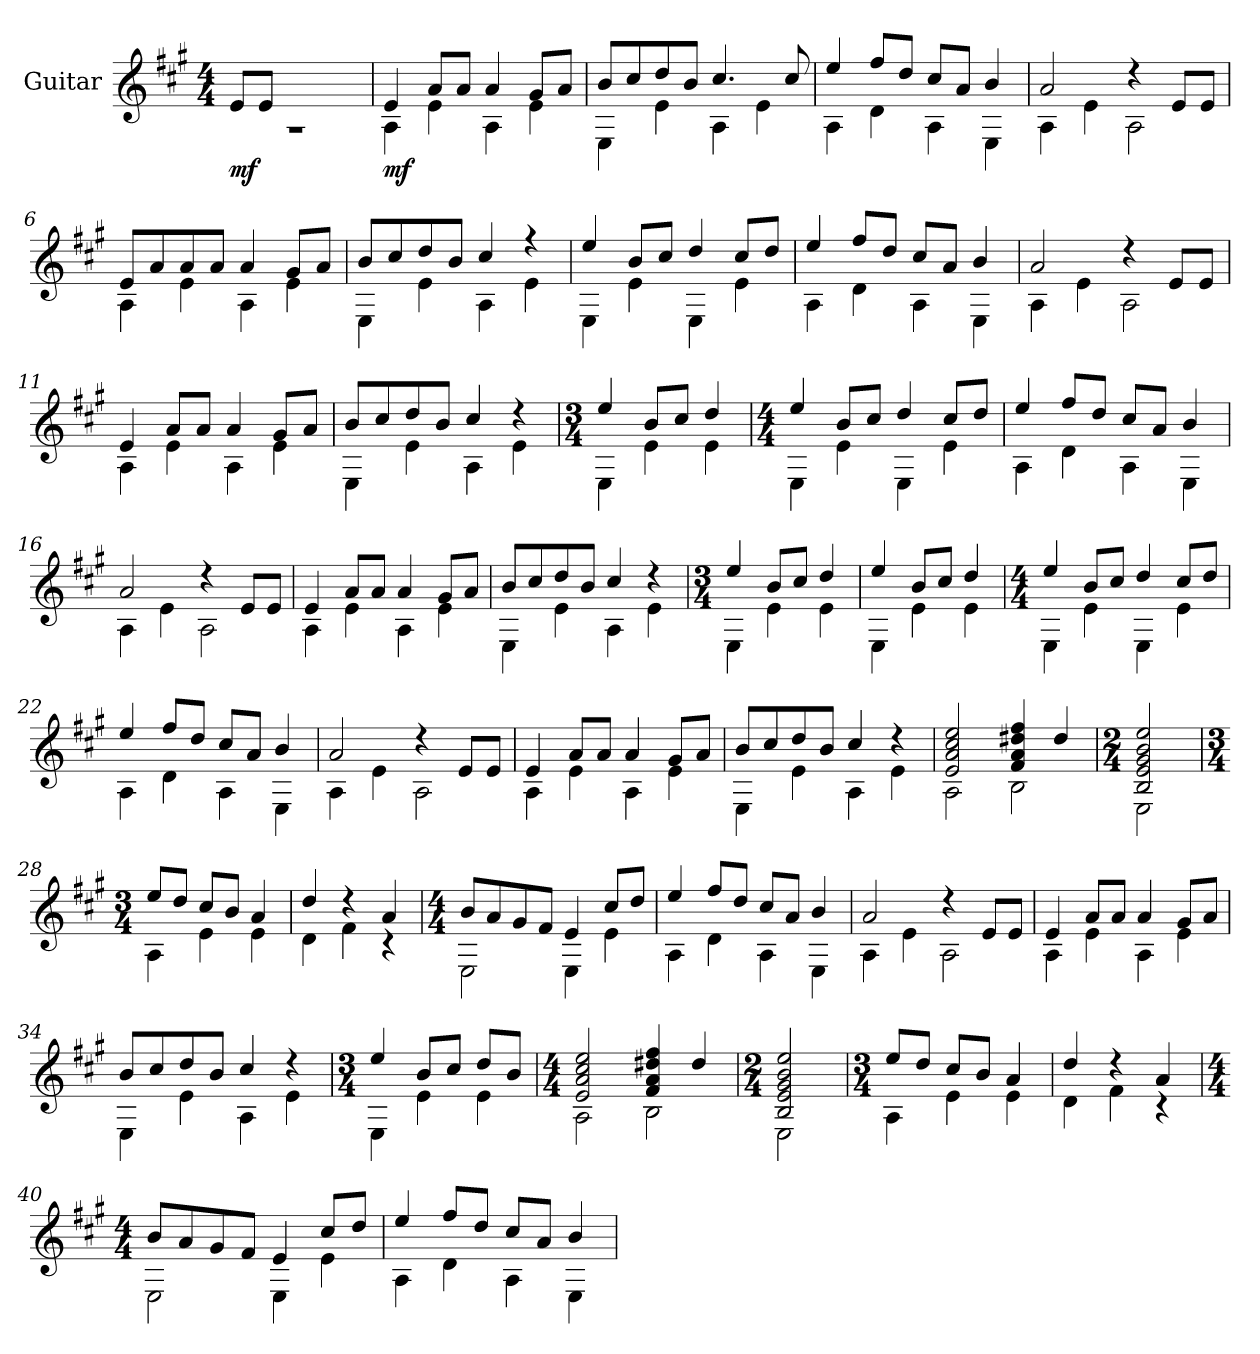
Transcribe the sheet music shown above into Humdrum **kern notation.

**kern	**dynam
*part1	*part1
*staff1	*staff1
*I"Guitar	*
*I'Guit.	*
*clefG2	*
*ITrd7c12	*
*k[f#c#g#]	*
*M4/4	*
*MM120	*
=1	=1
*^	*
!	!	!LO:DY:b
8E/L	1r	mf
8E/J	.	.
2.ryy	.	.
=2	=2	=2
!	!	!LO:DY:b
4E/	4AA\	mf
8A/L	4E\	.
8A/J	.	.
4A/	4AA\	.
8G#/L	4E\	.
8A/J	.	.
=3	=3	=3
8B/L	4EE\	.
8c#/	.	.
8d/	4E\	.
8B/J	.	.
4.c#/	4AA\	.
.	4E\	.
8c#/	.	.
=4	=4	=4
4e/	4AA\	.
8f#/L	4D\	.
8d/J	.	.
8c#/L	4AA\	.
8A/J	.	.
4B/	4EE\	.
!!LO:LB:g=z	!!
=5	=5	=5
2A/	4AA\	.
.	4E\	.
4r	2AA\	.
8E/L	.	.
8E/J	.	.
=6	=6	=6
8E/L	4AA\	.
8A/	.	.
8A/	4E\	.
8A/J	.	.
4A/	4AA\	.
8G#/L	4E\	.
8A/J	.	.
=7	=7	=7
8B/L	4EE\	.
8c#/	.	.
8d/	4E\	.
8B/J	.	.
4c#/	4AA\	.
4r	4E\	.
=8	=8	=8
4e/	4EE\	.
8B/L	4E\	.
8c#/J	.	.
4d/	4EE\	.
8c#/L	4E\	.
8d/J	.	.
!!LO:LB:g=z	!!
=9	=9	=9
4e/	4AA\	.
8f#/L	4D\	.
8d/J	.	.
8c#/L	4AA\	.
8A/J	.	.
4B/	4EE\	.
=10	=10	=10
2A/	4AA\	.
.	4E\	.
4r	2AA\	.
8E/L	.	.
8E/J	.	.
=11	=11	=11
4E/	4AA\	.
8A/L	4E\	.
8A/J	.	.
4A/	4AA\	.
8G#/L	4E\	.
8A/J	.	.
=12	=12	=12
8B/L	4EE\	.
8c#/	.	.
8d/	4E\	.
8B/J	.	.
4c#/	4AA\	.
4r	4E\	.
!!LO:LB:g=z	!!
=13	=13	=13
*M3/4	*	*
4e/	4EE\	.
8B/L	4E\	.
8c#/J	.	.
4d/	4E\	.
=14	=14	=14
*M4/4	*	*
4e/	4EE\	.
8B/L	4E\	.
8c#/J	.	.
4d/	4EE\	.
8c#/L	4E\	.
8d/J	.	.
=15	=15	=15
4e/	4AA\	.
8f#/L	4D\	.
8d/J	.	.
8c#/L	4AA\	.
8A/J	.	.
4B/	4EE\	.
=16	=16	=16
2A/	4AA\	.
.	4E\	.
4r	2AA\	.
8E/L	.	.
8E/J	.	.
!!LO:PB:g=z	!!
=17	=17	=17
4E/	4AA\	.
8A/L	4E\	.
8A/J	.	.
4A/	4AA\	.
8G#/L	4E\	.
8A/J	.	.
=18	=18	=18
8B/L	4EE\	.
8c#/	.	.
8d/	4E\	.
8B/J	.	.
4c#/	4AA\	.
4r	4E\	.
=19	=19	=19
*M3/4	*	*
4e/	4EE\	.
8B/L	4E\	.
8c#/J	.	.
4d/	4E\	.
=20	=20	=20
4e/	4EE\	.
8B/L	4E\	.
8c#/J	.	.
4d/	4E\	.
!!LO:LB:g=z	!!
=21	=21	=21
*M4/4	*	*
4e/	4EE\	.
8B/L	4E\	.
8c#/J	.	.
4d/	4EE\	.
8c#/L	4E\	.
8d/J	.	.
=22	=22	=22
4e/	4AA\	.
8f#/L	4D\	.
8d/J	.	.
8c#/L	4AA\	.
8A/J	.	.
4B/	4EE\	.
=23	=23	=23
2A/	4AA\	.
.	4E\	.
4r	2AA\	.
8E/L	.	.
8E/J	.	.
=24	=24	=24
4E/	4AA\	.
8A/L	4E\	.
8A/J	.	.
4A/	4AA\	.
8G#/L	4E\	.
8A/J	.	.
!!LO:LB:g=z	!!
=25	=25	=25
8B/L	4EE\	.
8c#/	.	.
8d/	4E\	.
8B/J	.	.
4c#/	4AA\	.
4r	4E\	.
=26	=26	=26
2E/ 2A/ 2c#/ 2e/	2AA\	.
4F#/ 4A/ 4d#X/ 4f#/	2BB\	.
4d#/	.	.
=27	=27	=27
*M2/4	*	*
2BB/ 2E/ 2G#/ 2B/ 2e/	2EE\	.
=28	=28	=28
*M3/4	*	*
8e/L	4AA\	.
8d/J	.	.
8c#/L	4E\	.
8B/J	.	.
4A/	4E\	.
!!LO:LB:g=z	!!
=29	=29	=29
4d/	4D\	.
4r	4F#\	.
4A/	4r	.
=30	=30	=30
*M4/4	*	*
8B/L	2EE\	.
8A/	.	.
8G#/	.	.
8F#/J	.	.
4E/	4EE\	.
8c#/L	4E\	.
8d/J	.	.
=31	=31	=31
4e/	4AA\	.
8f#/L	4D\	.
8d/J	.	.
8c#/L	4AA\	.
8A/J	.	.
4B/	4EE\	.
=32	=32	=32
2A/	4AA\	.
.	4E\	.
4r	2AA\	.
8E/L	.	.
8E/J	.	.
!!LO:LB:g=z	!!
=33	=33	=33
4E/	4AA\	.
8A/L	4E\	.
8A/J	.	.
4A/	4AA\	.
8G#/L	4E\	.
8A/J	.	.
=34	=34	=34
8B/L	4EE\	.
8c#/	.	.
8d/	4E\	.
8B/J	.	.
4c#/	4AA\	.
4r	4E\	.
=35	=35	=35
*M3/4	*	*
4e/	4EE\	.
8B/L	4E\	.
8c#/J	.	.
8d/L	4E\	.
8B/J	.	.
=36	=36	=36
*M4/4	*	*
2E/ 2A/ 2c#/ 2e/	2AA\	.
4F#/ 4A/ 4d#X/ 4f#/	2BB\	.
4d#/	.	.
!!LO:PB:g=z	!!
=37	=37	=37
*M2/4	*	*
2BB/ 2E/ 2G#/ 2B/ 2e/	2EE\	.
=38	=38	=38
*M3/4	*	*
8e/L	4AA\	.
8d/J	.	.
8c#/L	4E\	.
8B/J	.	.
4A/	4E\	.
=39	=39	=39
4d/	4D\	.
4r	4F#\	.
4A/	4r	.
=40	=40	=40
*M4/4	*	*
8B/L	2EE\	.
8A/	.	.
8G#/	.	.
8F#/J	.	.
4E/	4EE\	.
8c#/L	4E\	.
8d/J	.	.
!!LO:LB:g=z	!!
=41	=41	=41
4e/	4AA\	.
8f#/L	4D\	.
8d/J	.	.
8c#/L	4AA\	.
8A/J	.	.
4B/	4EE\	.
*v	*v	*
=	=
*-	*-
